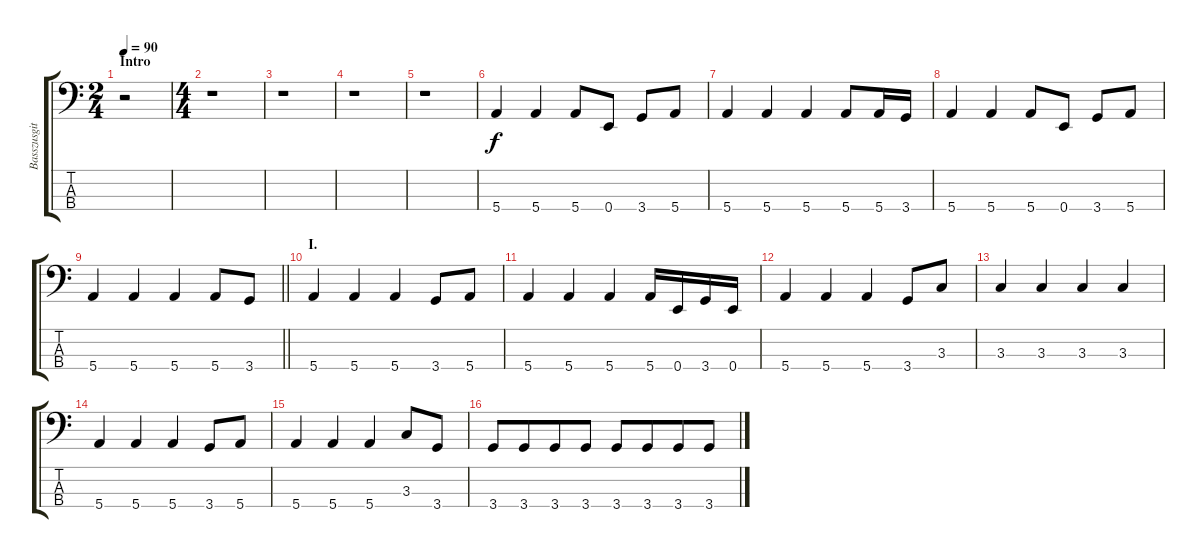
\track ("Basszusgitár (Roger Glover)" "Basszusgit") {instrument electricbassfinger}
\staff {score tabs}
\tuning (G2 D2 A1 E1) {hide}
\ts (2 4)
\section ("" "Intro")
\tempo 90
\clef f4
\ks c
r.2{dy f instrument electricbassfinger} |
\ts (4 4)
r.1 |
r.1 |
r.1 |
r.1 |
5.4.4 5.4.4 5.4.8 0.4.8 3.4.8 5.4.8 |
5.4.4 5.4.4 5.4.4 5.4.8 5.4.16 3.4.16 |
5.4.4 5.4.4 5.4.8 0.4.8 3.4.8 5.4.8 |
\barLineRight lightlight
5.4.4 5.4.4 5.4.4 5.4.8 3.4.8 |
\section ("" "I.")
5.4.4 5.4.4 5.4.4 3.4.8 5.4.8 |
5.4.4 5.4.4 5.4.4 5.4.16 0.4.16 3.4.16 0.4.16 |
5.4.4 5.4.4 5.4.4 3.4.8 3.3.8 |
3.3.4 3.3.4 3.3.4 3.3.4 |
5.4.4 5.4.4 5.4.4 3.4.8 5.4.8 |
5.4.4 5.4.4 5.4.4 3.3.8 3.4.8 |
3.4.8 3.4.8{beam merge} 3.4.8 3.4.8 3.4.8 3.4.8{beam merge} 3.4.8 3.4.8
